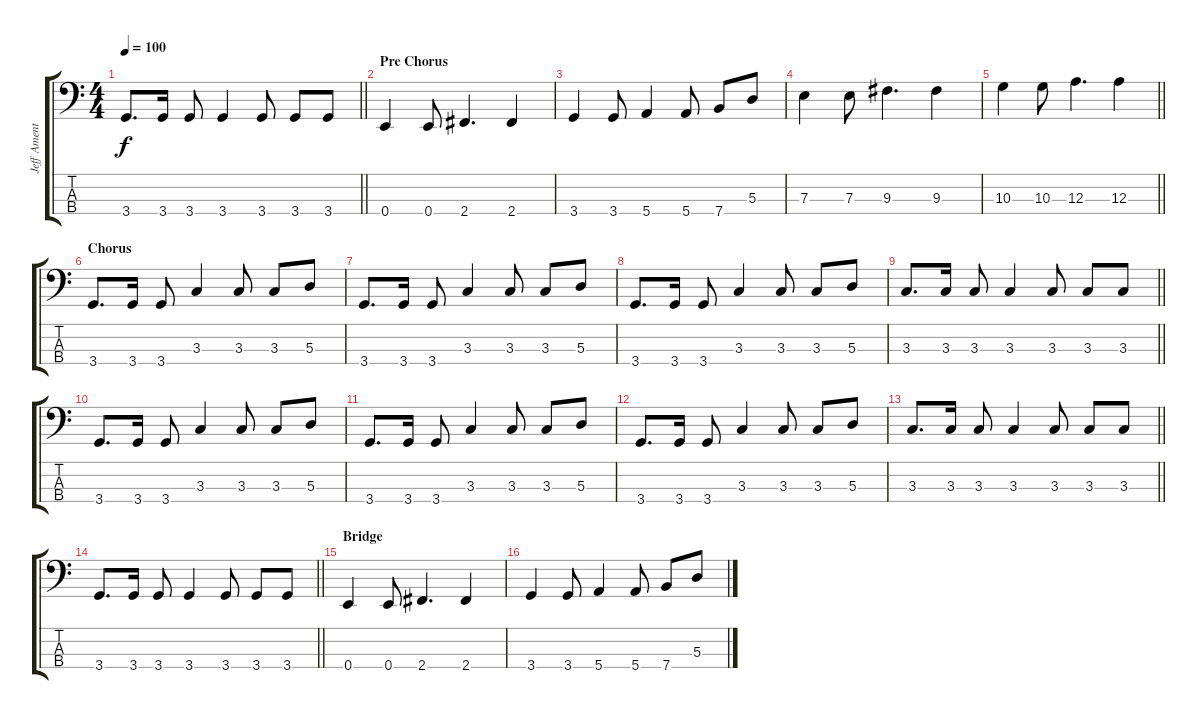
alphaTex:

\track ("Jeff Ament" "Jeff Ament") {instrument electricbassfinger}
\staff {score tabs}
\tuning (G2 D2 A1 E1) {hide}
\ts (4 4)
\tempo 100
\clef f4
\barLineRight lightlight
\ks c
3.4.8{d dy f} 3.4.16 3.4.8 3.4.4 3.4.8 3.4.8 3.4.8 |
\section ("" "Pre Chorus")
0.4.4 0.4.8 2.4.4{d} 2.4.4 |
3.4.4 3.4.8 5.4.4 5.4.8 7.4.8 5.3.8 |
7.3.4 7.3.8 9.3.4{d} 9.3.4 |
\barLineRight lightlight
10.3.4 10.3.8 12.3.4{d} 12.3.4 |
\section ("" "Chorus")
3.4.8{d} 3.4.16 3.4.8 3.3.4 3.3.8 3.3.8 5.3.8 |
3.4.8{d} 3.4.16 3.4.8 3.3.4 3.3.8 3.3.8 5.3.8 |
3.4.8{d} 3.4.16 3.4.8 3.3.4 3.3.8 3.3.8 5.3.8 |
\barLineRight lightlight
3.3.8{d} 3.3.16 3.3.8 3.3.4 3.3.8 3.3.8 3.3.8 |
3.4.8{d} 3.4.16 3.4.8 3.3.4 3.3.8 3.3.8 5.3.8 |
3.4.8{d} 3.4.16 3.4.8 3.3.4 3.3.8 3.3.8 5.3.8 |
3.4.8{d} 3.4.16 3.4.8 3.3.4 3.3.8 3.3.8 5.3.8 |
\barLineRight lightlight
3.3.8{d} 3.3.16 3.3.8 3.3.4 3.3.8 3.3.8 3.3.8 |
\barLineRight lightlight
3.4.8{d} 3.4.16 3.4.8 3.4.4 3.4.8 3.4.8 3.4.8 |
\section ("" "Bridge")
0.4.4 0.4.8 2.4.4{d} 2.4.4 |
3.4.4 3.4.8 5.4.4 5.4.8 7.4.8 5.3.8
